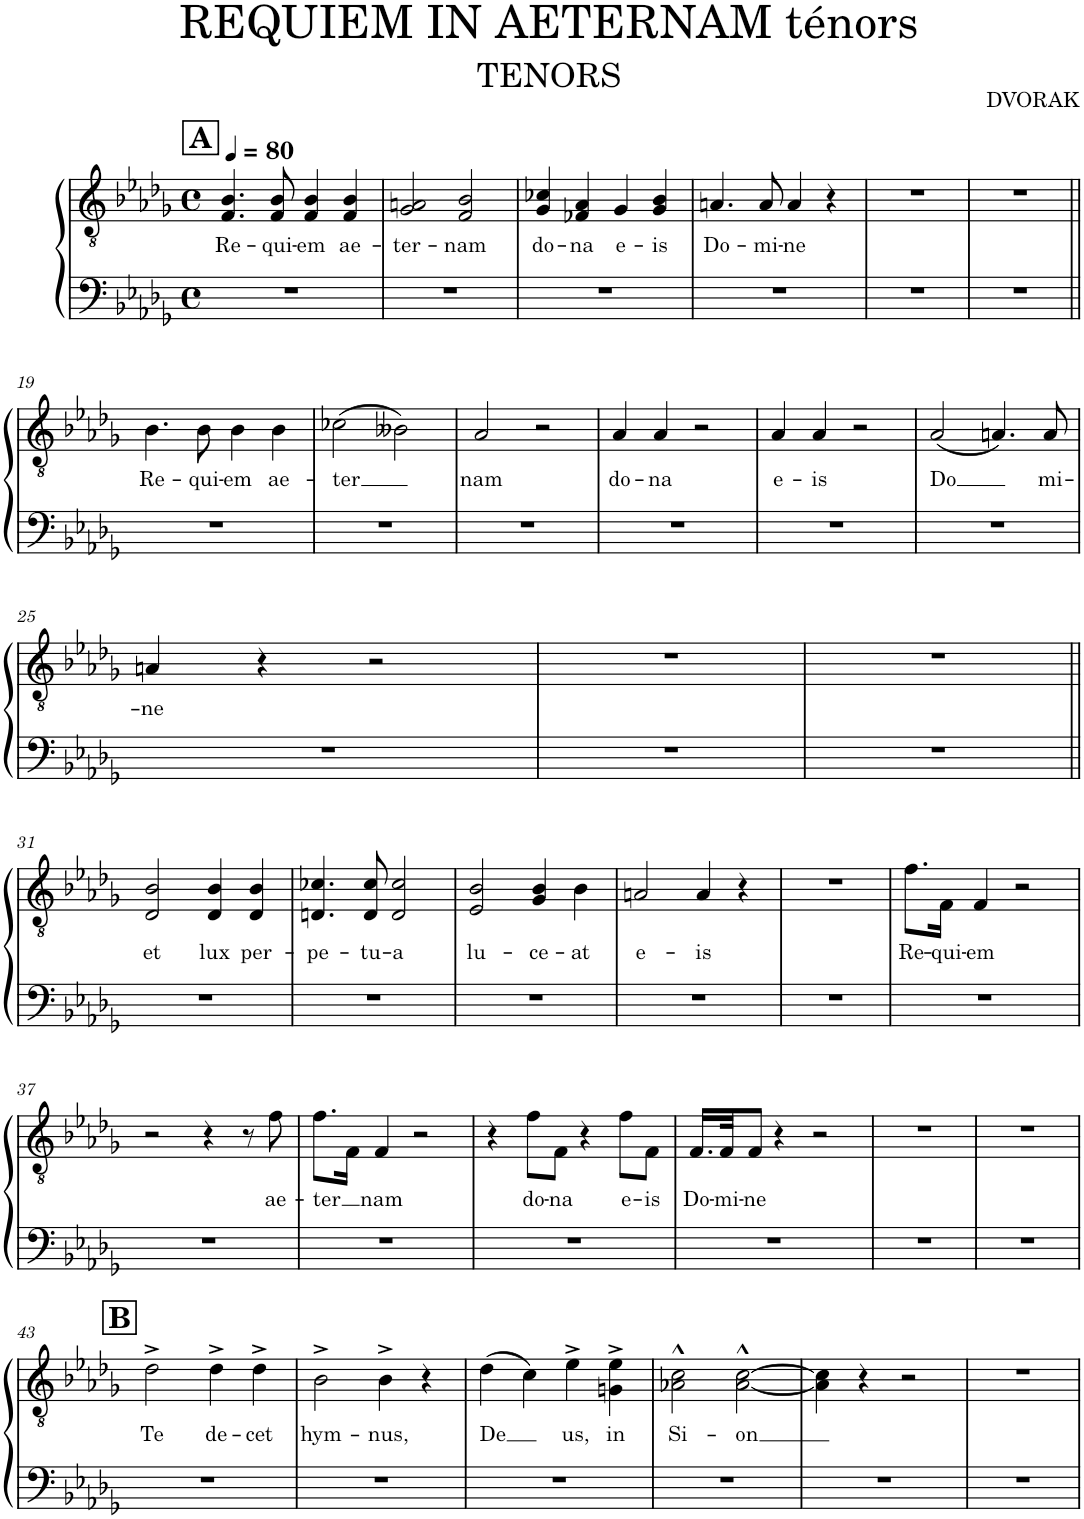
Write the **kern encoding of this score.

**kern	**kern	**text
*part1	*part1	*part1
*staff2	*staff1	*staff1
*I"Piano	*	*
*I'Pno.	*	*
*clefF4	*clefGv2	*
*k[b-e-a-d-g-]	*k[b-e-a-d-g-]	*
*M4/4	*M4/4	*
*met(c)	*met(c)	*
*MM80	*MM80	*
!!LO:REH:place=s1:a:B:cj:fs=14:t=A
=11	=11	=11
!	!	!LO:LY:b
1r	4.F/ 4.B-/	Re-
!	!	!LO:LY:b
.	8F/ 8B-/	-qui-
!	!	!LO:LY:b
.	4F/ 4B-/	-em
!	!	!LO:LY:b
.	4F/ 4B-/	ae-
=12	=12	=12
!	!	!LO:LY:b
1r	2G-/ 2An/	-ter-
!	!	!LO:LY:b
.	2F/ 2B-/	-nam
=13	=13	=13
!	!	!LO:LY:b
1r	4G-/ 4c-X/	do-
!	!	!LO:LY:b
.	4F-X/ 4A-/	-na
!	!	!LO:LY:b
.	4G-/	e-
!	!	!LO:LY:b
.	4G-/ 4B-/	-is
=14	=14	=14
!	!	!LO:LY:b
1r	4.An/	Do-
!	!	!LO:LY:b
.	8A/	-mi-
!	!	!LO:LY:b
.	4A/	-ne
.	4r	.
=15	=15	=15
1r	1r	.
=16	=16	=16
1r	1r	.
!!LO:LB:g=z
=19||	=19||	=19||
!	!	!LO:LY:b
1r	4.B-\	Re-
!	!	!LO:LY:b
.	8B-\	-qui-
!	!	!LO:LY:b
.	4B-\	-em
!	!	!LO:LY:b
.	4B-\	ae-
=20	=20	=20
!	!	!LO:LY:b
1r	(2c-X\	-ter
.	2B--X\)	.
=21	=21	=21
!	!	!LO:LY:b
1r	2A-/	nam
.	2r	.
=22	=22	=22
!	!	!LO:LY:b
1r	4A-/	do-
!	!	!LO:LY:b
.	4A-/	-na
.	2r	.
=23	=23	=23
!	!	!LO:LY:b
1r	4A-/	e-
!	!	!LO:LY:b
.	4A-/	-is
.	2r	.
=24	=24	=24
!	!	!LO:LY:b
1r	(2A-/	Do
.	4.An/)	.
!	!	!LO:LY:b
.	8A/	mi-
!!LO:LB:g=z
=25	=25	=25
!	!	!LO:LY:b
1r	4An/	-ne
.	4r	.
.	2r	.
=26	=26	=26
1r	1r	.
=27	=27	=27
1r	1r	.
!!LO:LB:g=z
=31||	=31||	=31||
!	!	!LO:LY:b
1r	2D-/ 2B-/	et
!	!	!LO:LY:b
.	4D-/ 4B-/	lux
!	!	!LO:LY:b
.	4D-/ 4B-/	per-
=32	=32	=32
!	!	!LO:LY:b
1r	4.Dn/ 4.c-X/	-pe-
!	!	!LO:LY:b
.	8D/ 8c-/	-tu-
!	!	!LO:LY:b
.	2D/ 2c-/	-a
=33	=33	=33
!	!	!LO:LY:b
1r	2E-/ 2B-/	lu-
!	!	!LO:LY:b
.	4G-/ 4B-/	-ce-
!	!	!LO:LY:b
.	4B-\	-at
=34	=34	=34
!	!	!LO:LY:b
1r	2An/	e-
!	!	!LO:LY:b
.	4A/	-is
.	4r	.
=35	=35	=35
1r	1r	.
=36	=36	=36
!	!	!LO:LY:b
1r	8.f\L	Re-
!	!	!LO:LY:b
.	16F\Jk	-qui-
!	!	!LO:LY:b
.	4F/	-em
.	2r	.
!!LO:LB:g=z
=37	=37	=37
1r	2r	.
.	4r	.
.	8r	.
!	!	!LO:LY:b
.	8f\	ae-
=38	=38	=38
!	!	!LO:LY:b
1r	8.f\L	-ter
.	16F\Jk	.
!	!	!LO:LY:b
.	4F/	nam
.	2r	.
=39	=39	=39
1r	4r	.
!	!	!LO:LY:b
.	8f\L	do-
!	!	!LO:LY:b
.	8F\J	-na
.	4r	.
!	!	!LO:LY:b
.	8f\L	e-
!	!	!LO:LY:b
.	8F\J	-is
=40	=40	=40
!	!	!LO:LY:b
1r	16.F/LL	Do-
!	!	!LO:LY:b
.	32F/JK	-mi-
!	!	!LO:LY:b
.	8F/J	-ne
.	4r	.
.	2r	.
=41	=41	=41
1r	1r	.
=42	=42	=42
1r	1r	.
!!LO:LB:g=z
!!LO:REH:place=s1:a:B:cj:fs=14:t=B
=43	=43	=43
!	!	!LO:LY:b
1r	2d-^\	Te
!	!	!LO:LY:b
.	4d-^\	de-
!	!	!LO:LY:b
.	4d-^\	-cet
=44	=44	=44
!	!	!LO:LY:b
1r	2B-^\	hym-
!	!	!LO:LY:b
.	4B-^\	-nus,
.	4r	.
=45	=45	=45
!	!	!LO:LY:b
1r	(4d-\	-De
.	4c\)	.
!	!	!LO:LY:b
.	4e-^\	us,
!	!	!LO:LY:b
.	4Gn\^ 4e-\^	in
=46	=46	=46
!	!	!LO:LY:b
1r	2A-X\^^ 2c\^^	Si-
!	!	!LO:LY:b
.	[2A-\^^ [2c\^^	-on
=47	=47	=47
1r	4A-\] 4c\]	.
.	4r	.
.	2r	.
=48	=48	=48
1r	1r	.
=	=	=
*-	*-	*-
